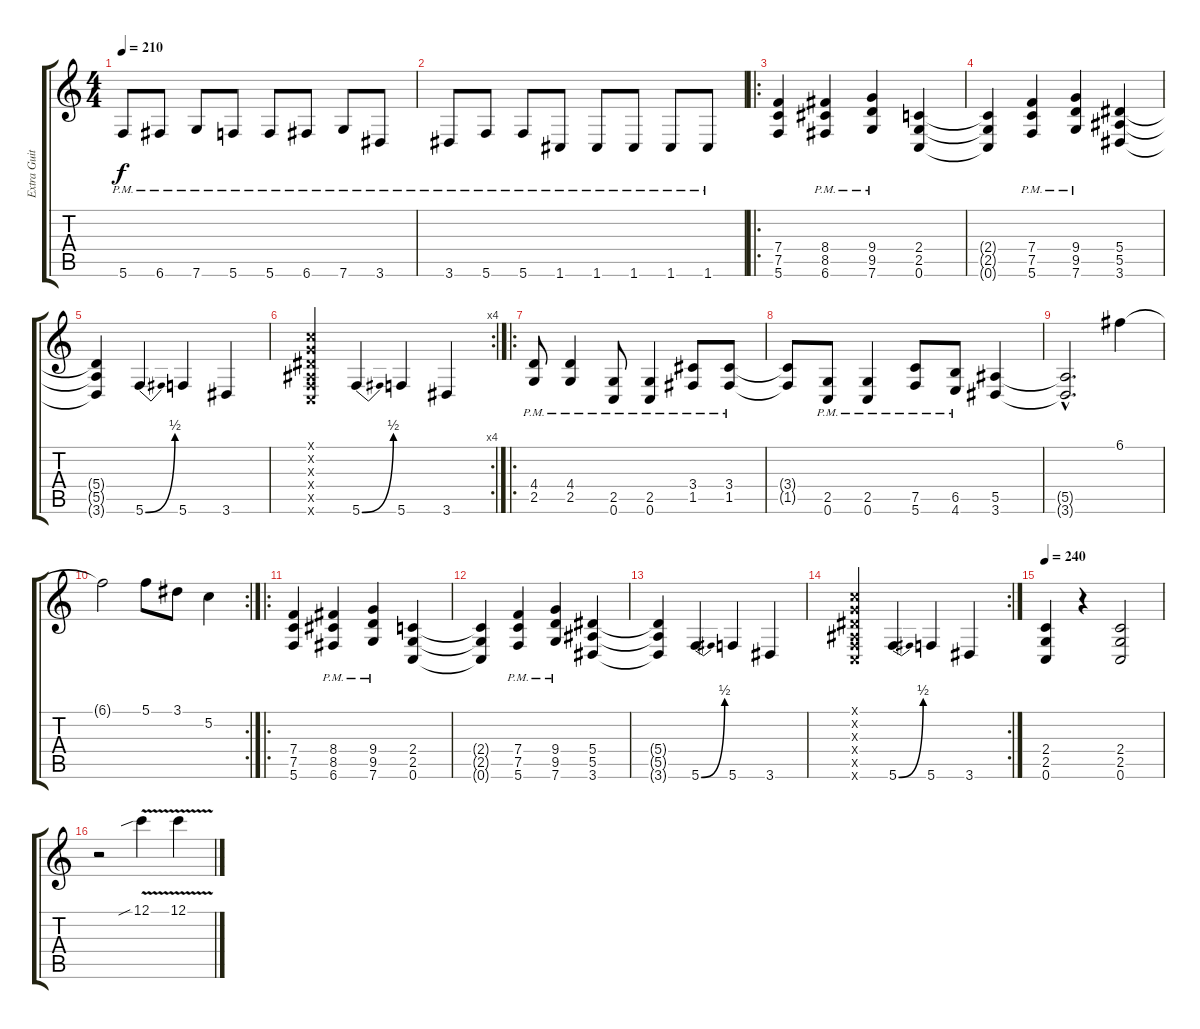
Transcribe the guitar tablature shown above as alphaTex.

\track ("Extra Guitar" "Extra Guit") {instrument distortionguitar}
\staff {score tabs}
\tuning (C4 G3 Eb3 Bb2 F2 C2) {hide}
\ts (4 4)
\tempo 210
\clef g2
\ks c
5.6{pm}.8{dy f} 6.6{pm}.8 7.6{pm}.8 5.6{pm}.8 5.6{pm}.8 6.6{pm}.8 7.6{pm}.8 3.6{pm}.8 |
3.6{pm}.8 5.6{pm}.8 5.6{pm}.8 1.6{pm}.8 1.6{pm}.8 1.6{pm}.8 1.6{pm}.8 1.6{pm}.8 |
\ro
(7.4 7.5 5.6).4 (8.4{pm} 8.5{pm} 6.6{pm}).4 (9.4{pm} 9.5{pm} 7.6{pm}).4 (2.4 2.5 0.6).4 |
(2.4{t} 2.5{t} 0.6{t}).4 (7.4{pm} 7.5{pm} 5.6{pm}).4 (9.4{pm} 9.5{pm} 7.6{pm}).4 (5.4 5.5 3.6).4 |
(5.4{t} 5.5{t} 3.6{t}).4 5.6{be (bend 0 0 60 2)}.4 5.6.4 3.6.4 |
\rc 4
(0.1{x} 0.2{x} 0.3{x} 0.4{x} 0.5{x} 0.6{x}).4 5.6{be (bend 0 0 60 2)}.4 5.6.4 3.6.4 |
\ro
(4.4{pm} 2.5{pm}).8 (4.4{pm} 2.5{pm}).4 (2.5{pm} 0.6{pm}).8 (2.5{pm} 0.6{pm}).4 (3.4{pm} 1.5{pm}).8 (3.4{pm} 1.5{pm}).8 |
(3.4{t} 1.5{t}).8 (2.5{pm} 0.6{pm}).8 (2.5{pm} 0.6{pm}).4 (7.5{pm} 5.6{pm}).8 (6.5{pm} 4.6{pm}).8 (5.5 3.6).4 |
(5.5{hac t} 3.6{hac t}).2{d} 6.1.4 |
\rc 2
6.1{t}.2 5.1.8 3.1.8 5.2.4 |
\ro
(7.4 7.5 5.6).4 (8.4{pm} 8.5{pm} 6.6{pm}).4 (9.4{pm} 9.5{pm} 7.6{pm}).4 (2.4 2.5 0.6).4 |
(2.4{t} 2.5{t} 0.6{t}).4 (7.4{pm} 7.5{pm} 5.6{pm}).4 (9.4{pm} 9.5{pm} 7.6{pm}).4 (5.4 5.5 3.6).4 |
(5.4{t} 5.5{t} 3.6{t}).4 5.6{be (bend 0 0 60 2)}.4 5.6.4 3.6.4 |
\rc 2
(0.1{x} 0.2{x} 0.3{x} 0.4{x} 0.5{x} 0.6{x}).4 5.6{be (bend 0 0 60 2)}.4 5.6.4 3.6.4 |
\tempo 240
(2.4 2.5 0.6).4 r.4 (2.4 2.5 0.6).2 |
r.2 12.1{v sib}.4 12.1{v}.4
